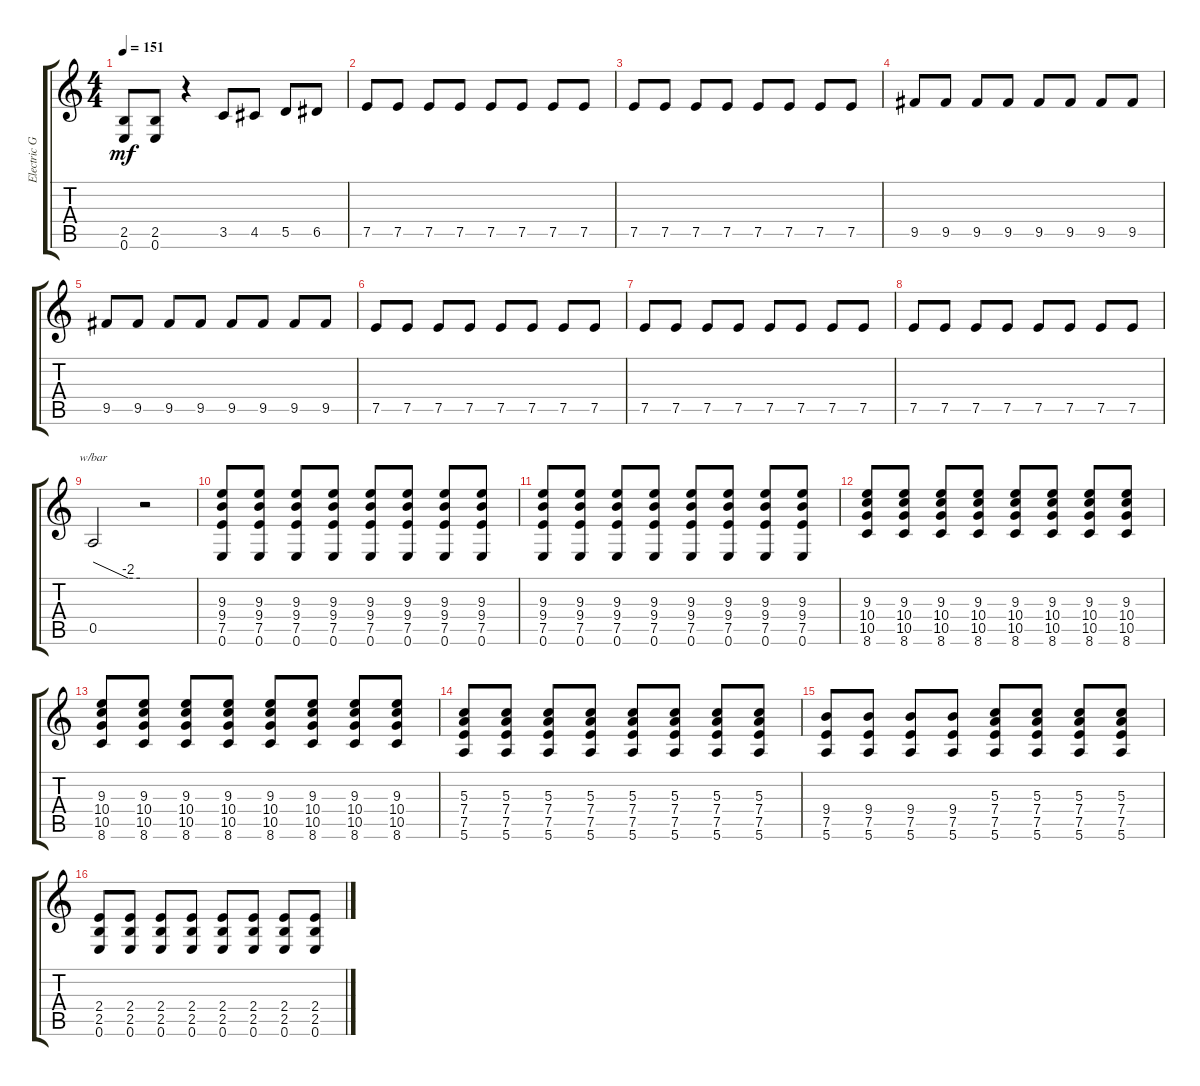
\track ("Electric Guitar" "Electric G") {instrument overdrivenguitar}
\staff {score tabs}
\tuning (E4 B3 G3 D3 A2 E2) {hide}
\ts (4 4)
\tempo 151
\clef g2
\ks c
(2.5 0.6).8{dy mf} (2.5 0.6).8 r.4 3.5.8 4.5.8 5.5.8 6.5.8 |
7.5.8 7.5.8 7.5.8 7.5.8 7.5.8 7.5.8 7.5.8 7.5.8 |
7.5.8 7.5.8 7.5.8 7.5.8 7.5.8 7.5.8 7.5.8 7.5.8 |
9.5.8 9.5.8 9.5.8 9.5.8 9.5.8 9.5.8 9.5.8 9.5.8 |
9.5.8 9.5.8 9.5.8 9.5.8 9.5.8 9.5.8 9.5.8 9.5.8 |
7.5.8 7.5.8 7.5.8 7.5.8 7.5.8 7.5.8 7.5.8 7.5.8 |
7.5.8 7.5.8 7.5.8 7.5.8 7.5.8 7.5.8 7.5.8 7.5.8 |
7.5.8 7.5.8 7.5.8 7.5.8 7.5.8 7.5.8 7.5.8 7.5.8 |
0.5.2{tbe (custom default 0 0 45 -8 60 -8)} r.2 |
(9.3 9.4 7.5 0.6).8 (9.3 9.4 7.5 0.6).8 (9.3 9.4 7.5 0.6).8 (9.3 9.4 7.5 0.6).8 (9.3 9.4 7.5 0.6).8 (9.3 9.4 7.5 0.6).8 (9.3 9.4 7.5 0.6).8 (9.3 9.4 7.5 0.6).8 |
(9.3 9.4 7.5 0.6).8 (9.3 9.4 7.5 0.6).8 (9.3 9.4 7.5 0.6).8 (9.3 9.4 7.5 0.6).8 (9.3 9.4 7.5 0.6).8 (9.3 9.4 7.5 0.6).8 (9.3 9.4 7.5 0.6).8 (9.3 9.4 7.5 0.6).8 |
(9.3 10.4 10.5 8.6).8 (9.3 10.4 10.5 8.6).8 (9.3 10.4 10.5 8.6).8 (9.3 10.4 10.5 8.6).8 (9.3 10.4 10.5 8.6).8 (9.3 10.4 10.5 8.6).8 (9.3 10.4 10.5 8.6).8 (9.3 10.4 10.5 8.6).8 |
(9.3 10.4 10.5 8.6).8 (9.3 10.4 10.5 8.6).8 (9.3 10.4 10.5 8.6).8 (9.3 10.4 10.5 8.6).8 (9.3 10.4 10.5 8.6).8 (9.3 10.4 10.5 8.6).8 (9.3 10.4 10.5 8.6).8 (9.3 10.4 10.5 8.6).8 |
(5.3 7.4 7.5 5.6).8 (5.3 7.4 7.5 5.6).8 (5.3 7.4 7.5 5.6).8 (5.3 7.4 7.5 5.6).8 (5.3 7.4 7.5 5.6).8 (5.3 7.4 7.5 5.6).8 (5.3 7.4 7.5 5.6).8 (5.3 7.4 7.5 5.6).8 |
(9.4 7.5 5.6).8 (9.4 7.5 5.6).8 (9.4 7.5 5.6).8 (9.4 7.5 5.6).8 (5.3 7.4 7.5 5.6).8 (5.3 7.4 7.5 5.6).8 (5.3 7.4 7.5 5.6).8 (5.3 7.4 7.5 5.6).8 |
(2.4 2.5 0.6).8 (2.4 2.5 0.6).8 (2.4 2.5 0.6).8 (2.4 2.5 0.6).8 (2.4 2.5 0.6).8 (2.4 2.5 0.6).8 (2.4 2.5 0.6).8 (2.4 2.5 0.6).8
